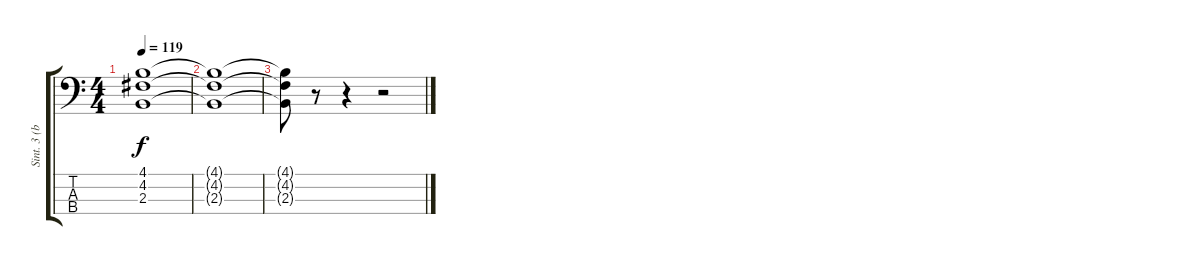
\track ("Sint. 3 (basso)" "Sint. 3 (b") {instrument synthbass2}
\staff {score tabs}
\tuning (G2 D2 A1 E1) {hide}
\ts (4 4)
\tempo 119
\clef f4
\ks c
(4.1{t} 4.2{t} 2.3{t}).1{dy f} |
(4.1{t} 4.2{t} 2.3{t}).1 |
(4.1{t} 4.2{t} 2.3{t}).8 r.8 r.4 r.2
